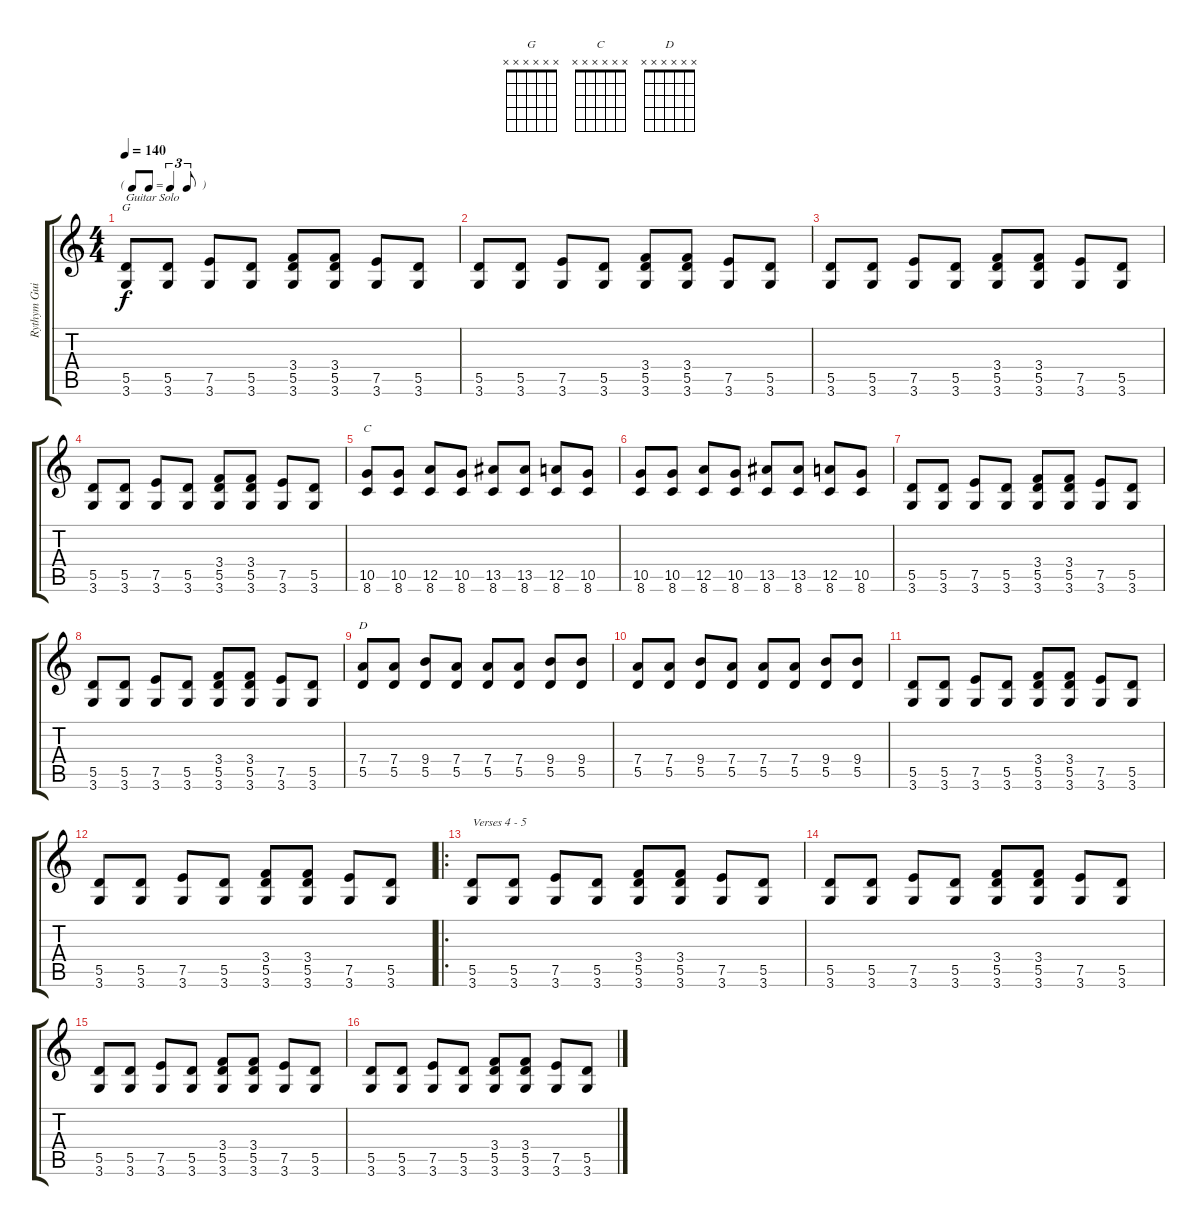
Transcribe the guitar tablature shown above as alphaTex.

\track ("Rythym Guitar" "Rythym Gui") {instrument electricguitarclean}
\staff {score tabs}
\tuning (E4 B3 G3 D3 A2 E2) {hide}
\chord ("G" x x x x x x) {firstfret 0}
\chord ("C" x x x x x x) {firstfret 0}
\chord ("D" x x x x x x) {firstfret 0}
\ts (4 4)
\tf triplet8th
\tempo 140
\clef g2
\ks c
(5.5 3.6).8{ch "G" txt "Guitar Solo" dy f} (5.5 3.6).8 (7.5 3.6).8 (5.5 3.6).8 (3.4 5.5 3.6).8 (3.4 5.5 3.6).8 (7.5 3.6).8 (5.5 3.6).8 |
(5.5 3.6).8 (5.5 3.6).8 (7.5 3.6).8 (5.5 3.6).8 (3.4 5.5 3.6).8 (3.4 5.5 3.6).8 (7.5 3.6).8 (5.5 3.6).8 |
(5.5 3.6).8 (5.5 3.6).8 (7.5 3.6).8 (5.5 3.6).8 (3.4 5.5 3.6).8 (3.4 5.5 3.6).8 (7.5 3.6).8 (5.5 3.6).8 |
(5.5 3.6).8 (5.5 3.6).8 (7.5 3.6).8 (5.5 3.6).8 (3.4 5.5 3.6).8 (3.4 5.5 3.6).8 (7.5 3.6).8 (5.5 3.6).8 |
(10.5 8.6).8{ch "C"} (10.5 8.6).8 (12.5 8.6).8 (10.5 8.6).8 (13.5 8.6).8 (13.5 8.6).8 (12.5 8.6).8 (10.5 8.6).8 |
(10.5 8.6).8 (10.5 8.6).8 (12.5 8.6).8 (10.5 8.6).8 (13.5 8.6).8 (13.5 8.6).8 (12.5 8.6).8 (10.5 8.6).8 |
(5.5 3.6).8 (5.5 3.6).8 (7.5 3.6).8 (5.5 3.6).8 (3.4 5.5 3.6).8 (3.4 5.5 3.6).8 (7.5 3.6).8 (5.5 3.6).8 |
(5.5 3.6).8 (5.5 3.6).8 (7.5 3.6).8 (5.5 3.6).8 (3.4 5.5 3.6).8 (3.4 5.5 3.6).8 (7.5 3.6).8 (5.5 3.6).8 |
(7.4 5.5).8{ch "D"} (7.4 5.5).8 (9.4 5.5).8 (7.4 5.5).8 (7.4 5.5).8 (7.4 5.5).8 (9.4 5.5).8 (9.4 5.5).8 |
(7.4 5.5).8 (7.4 5.5).8 (9.4 5.5).8 (7.4 5.5).8 (7.4 5.5).8 (7.4 5.5).8 (9.4 5.5).8 (9.4 5.5).8 |
(5.5 3.6).8 (5.5 3.6).8 (7.5 3.6).8 (5.5 3.6).8 (3.4 5.5 3.6).8 (3.4 5.5 3.6).8 (7.5 3.6).8 (5.5 3.6).8 |
(5.5 3.6).8 (5.5 3.6).8 (7.5 3.6).8 (5.5 3.6).8 (3.4 5.5 3.6).8 (3.4 5.5 3.6).8 (7.5 3.6).8 (5.5 3.6).8 |
\ro
(5.5 3.6).8{txt "Verses 4 - 5"} (5.5 3.6).8 (7.5 3.6).8 (5.5 3.6).8 (3.4 5.5 3.6).8 (3.4 5.5 3.6).8 (7.5 3.6).8 (5.5 3.6).8 |
(5.5 3.6).8 (5.5 3.6).8 (7.5 3.6).8 (5.5 3.6).8 (3.4 5.5 3.6).8 (3.4 5.5 3.6).8 (7.5 3.6).8 (5.5 3.6).8 |
(5.5 3.6).8 (5.5 3.6).8 (7.5 3.6).8 (5.5 3.6).8 (3.4 5.5 3.6).8 (3.4 5.5 3.6).8 (7.5 3.6).8 (5.5 3.6).8 |
(5.5 3.6).8 (5.5 3.6).8 (7.5 3.6).8 (5.5 3.6).8 (3.4 5.5 3.6).8 (3.4 5.5 3.6).8 (7.5 3.6).8 (5.5 3.6).8
